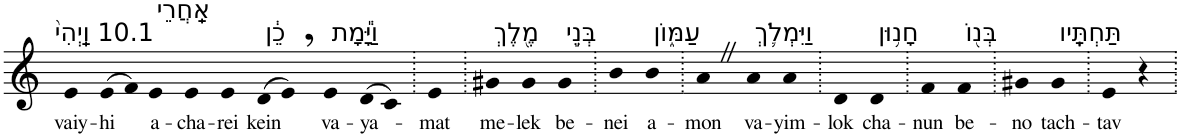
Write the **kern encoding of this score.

**kern	**text
*part1	*part1
*staff1	*staff1
*I"Piano	*
*I'Pno	*
*clefG2	*
*k[]	*
=1	=1
!LO:TX:a:t=10.1 וַֽיְהִי֙	!
!	!LO:LY:b
4e	vaiy-
!	!LO:LY:b
(>8e	-hi
8f)	.
!LO:TX:a:t=אַֽחֲרֵי	!
!	!LO:LY:b
4e	a-
!	!LO:LY:b
4e	-cha-
!	!LO:LY:b
4e	-rei
!LO:TX:a:t=כֵ֔ן	!
!	!LO:LY:b
(>8d	kein
8e,)	.
!LO:TX:a:t=וַיָּ֕מָת	!
!	!LO:LY:b
4e	va-
!	!LO:LY:b
(>8d	-ya-
8c)	.
=2.	=2.
!	!LO:LY:b
4e	-mat
=3.	=3.
!LO:TX:a:t=מֶ֖לֶךְ	!
!	!LO:LY:b
4g#X	me-
!	!LO:LY:b
4g#	-lek
!LO:TX:a:t=בְּנֵ֣י	!
!	!LO:LY:b
4g#	be-
=4.	=4.
!	!LO:LY:b
4b	-nei
!LO:TX:a:t=עַמּ֑וֹן	!
!	!LO:LY:b
4b	a-
=5.	=5.
!	!LO:LY:b
4aZ	-mon
!LO:TX:a:t=וַיִּמְלֹ֛ךְ	!
!	!LO:LY:b
4a	va-
!	!LO:LY:b
4a	-yim-
=6.	=6.
!	!LO:LY:b
4d	-lok
!LO:TX:a:t=חָנ֥וּן	!
!	!LO:LY:b
4d	cha-
=7.	=7.
!	!LO:LY:b
4f	-nun
!LO:TX:a:t=בְּנ֖וֹ	!
!	!LO:LY:b
4f	be-
=8.	=8.
!	!LO:LY:b
4g#X	-no
!LO:TX:a:t=תַּחְתָּֽיו	!
!	!LO:LY:b
4g#	tach-
=9.	=9.
!	!LO:LY:b
4e	-tav
4r	.
=.	=.
*-	*-
